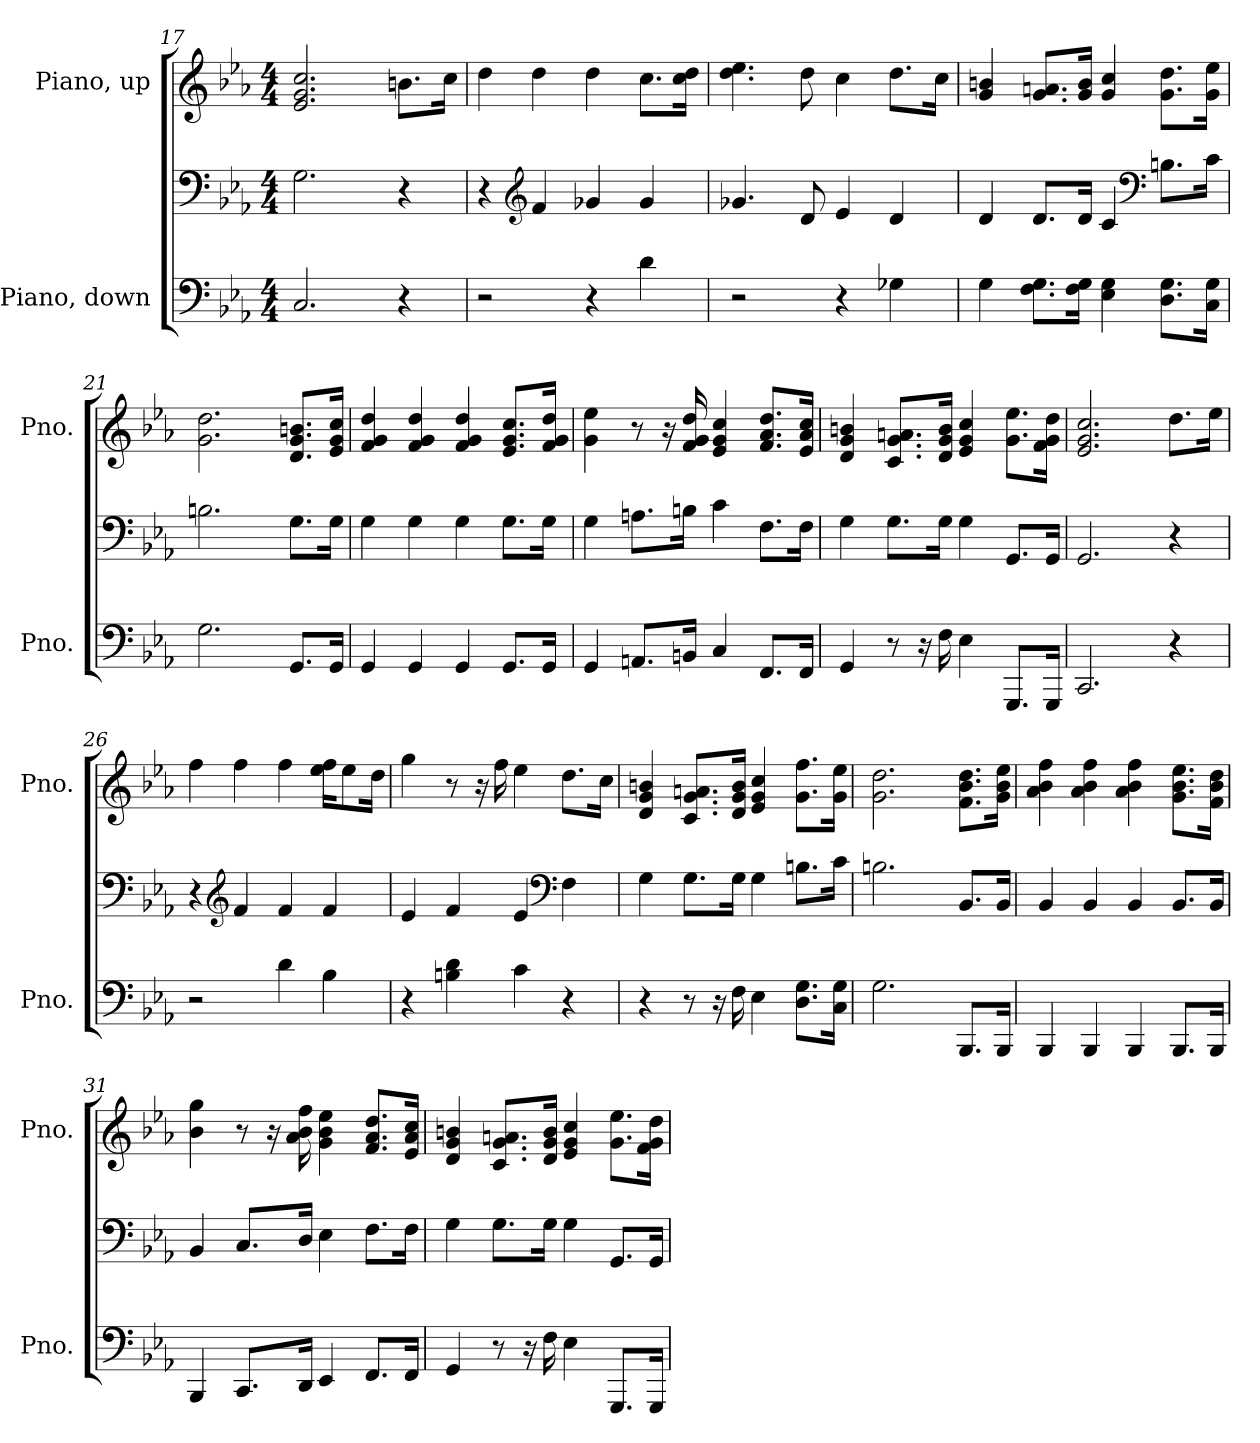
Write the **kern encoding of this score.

**kern	**kern	**kern
*part2	*part2	*part1
*staff3	*staff2	*staff1
*I"Piano, down	*	*I"Piano, up
*I'Pno.	*	*I'Pno.
*clefF4	*clefF4	*clefG2
*k[b-e-a-]	*k[b-e-a-]	*k[b-e-a-]
*M4/4	*M4/4	*M4/4
=17	=17	=17
2.C/	2.G\	2.e-/ 2.g/ 2.cc/
4r	4r	8.bn\L
.	.	16cc\Jk
=18	=18	=18
2r	4r	4dd\
*	*clefG2	*
.	4f/	4dd\
4r	4g-X/	4dd\
4d\	4g-/	8.cc\L
.	.	16cc\ 16dd\Jk
!!LO:PB:g=z
=19	=19	=19
2r	4.g-X/	4.dd\ 4.ee-\
.	8d/	8dd\
4r	4e-/	4cc\
4G-X\	4d/	8.dd\L
.	.	16cc\Jk
=20	=20	=20
4G\	4d/	4g/ 4bn/
8.F\ 8.G\L	8.d/L	8.g/ 8.an/L
16F\ 16G\Jk	16d/Jk	16g/ 16b/Jk
4E-\ 4G\	4c/	4g/ 4cc/
*	*clefF4	*
8.D\ 8.G\L	8.Bn\L	8.g\ 8.dd\L
16C\ 16G\Jk	16c\Jk	16g\ 16ee-\Jk
=21	=21	=21
2.G\	2.Bn\	2.g\ 2.dd\
8.GG/L	8.G\L	8.d/ 8.g/ 8.bn/L
16GG/Jk	16G\Jk	16e-/ 16g/ 16cc/Jk
=22	=22	=22
4GG/	4G\	4f/ 4g/ 4dd/
4GG/	4G\	4f/ 4g/ 4dd/
4GG/	4G\	4f/ 4g/ 4dd/
8.GG/L	8.G\L	8.e-/ 8.g/ 8.cc/L
16GG/Jk	16G\Jk	16f/ 16g/ 16dd/Jk
!!LO:LB:g=z
=23	=23	=23
4GG/	4G\	4g\ 4ee-\
8.AAn/L	8.An\L	8r
.	.	16r
16BBn/Jk	16Bn\Jk	16f/ 16g/ 16dd/
4C/	4c\	4e-/ 4g/ 4cc/
8.FF/L	8.F\L	8.f/ 8.a-/ 8.dd/L
16FF/Jk	16F\Jk	16e-/ 16a-/ 16cc/Jk
=24	=24	=24
4GG/	4G\	4d/ 4g/ 4bn/
8r	8.G\L	8.c/ 8.g/ 8.an/L
16r	.	.
16F\	16G\Jk	16d/ 16g/ 16b/Jk
4E-\	4G\	4e-/ 4g/ 4cc/
8.GGG/L	8.GG/L	8.g\ 8.ee-\L
16GGG/Jk	16GG/Jk	16f\ 16g\ 16dd\Jk
=25	=25	=25
2.CC/	2.GG/	2.e-/ 2.g/ 2.cc/
4r	4r	8.dd\L
.	.	16ee-\Jk
=26	=26	=26
2r	4r	4ff\
*	*clefG2	*
.	4f/	4ff\
4d\	4f/	4ff\
4B-\	4f/	16ee-\ 16ff\KL
.	.	8ee-\
.	.	16dd\Jk
!!LO:LB:g=z
=27	=27	=27
4r	4e-/	4gg\
4Bn\ 4d\	4f/	8r
.	.	16r
.	.	16ff\
4c\	4e-/	4ee-\
*	*clefF4	*
4r	4F\	8.dd\L
.	.	16cc\Jk
=28	=28	=28
4r	4G\	4d/ 4g/ 4bn/
8r	8.G\L	8.c/ 8.g/ 8.an/L
16r	.	.
16F\	16G\Jk	16d/ 16g/ 16b/Jk
4E-\	4G\	4e-/ 4g/ 4cc/
8.D\ 8.G\L	8.Bn\L	8.g\ 8.ff\L
16C\ 16G\Jk	16c\Jk	16g\ 16ee-\Jk
=29	=29	=29
2.G\	2.Bn\	2.g\ 2.dd\
8.BBB-/L	8.BB-/L	8.f\ 8.b-\ 8.dd\L
16BBB-/Jk	16BB-/Jk	16g\ 16b-\ 16ee-\Jk
=30	=30	=30
4BBB-/	4BB-/	4a-\ 4b-\ 4ff\
4BBB-/	4BB-/	4a-\ 4b-\ 4ff\
4BBB-/	4BB-/	4a-\ 4b-\ 4ff\
8.BBB-/L	8.BB-/L	8.g\ 8.b-\ 8.ee-\L
16BBB-/Jk	16BB-/Jk	16f\ 16b-\ 16dd\Jk
!!LO:LB:g=z
=31	=31	=31
4BBB-/	4BB-/	4b-\ 4gg\
8.CC/L	8.C/L	8r
.	.	16r
16DD/Jk	16D/Jk	16a-\ 16b-\ 16ff\
4EE-/	4E-\	4g\ 4b-\ 4ee-\
8.FF/L	8.F\L	8.f/ 8.a-/ 8.dd/L
16FF/Jk	16F\Jk	16e-/ 16a-/ 16cc/Jk
=32	=32	=32
4GG/	4G\	4d/ 4g/ 4bn/
8r	8.G\L	8.c/ 8.g/ 8.an/L
16r	.	.
16F\	16G\Jk	16d/ 16g/ 16b/Jk
4E-\	4G\	4e-/ 4g/ 4cc/
8.GGG/L	8.GG/L	8.g\ 8.ee-\L
16GGG/Jk	16GG/Jk	16f\ 16g\ 16dd\Jk
=	=	=
*-	*-	*-
